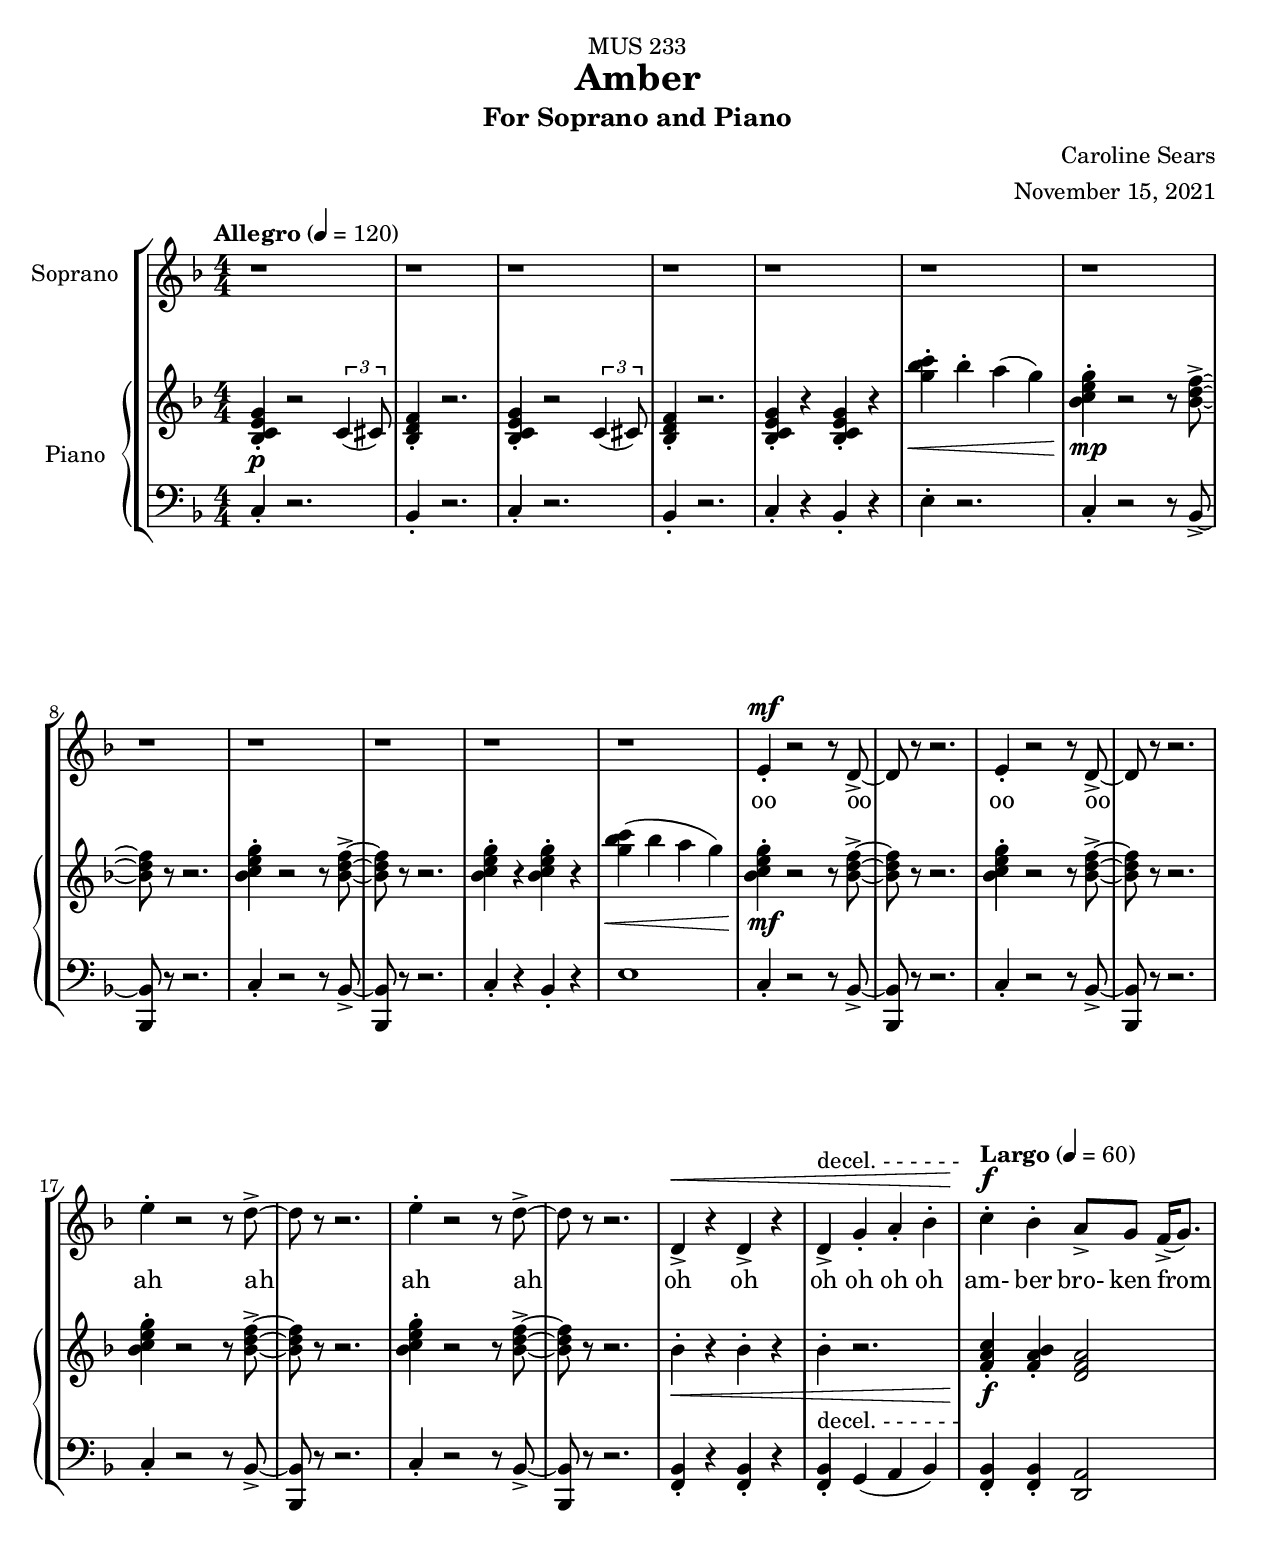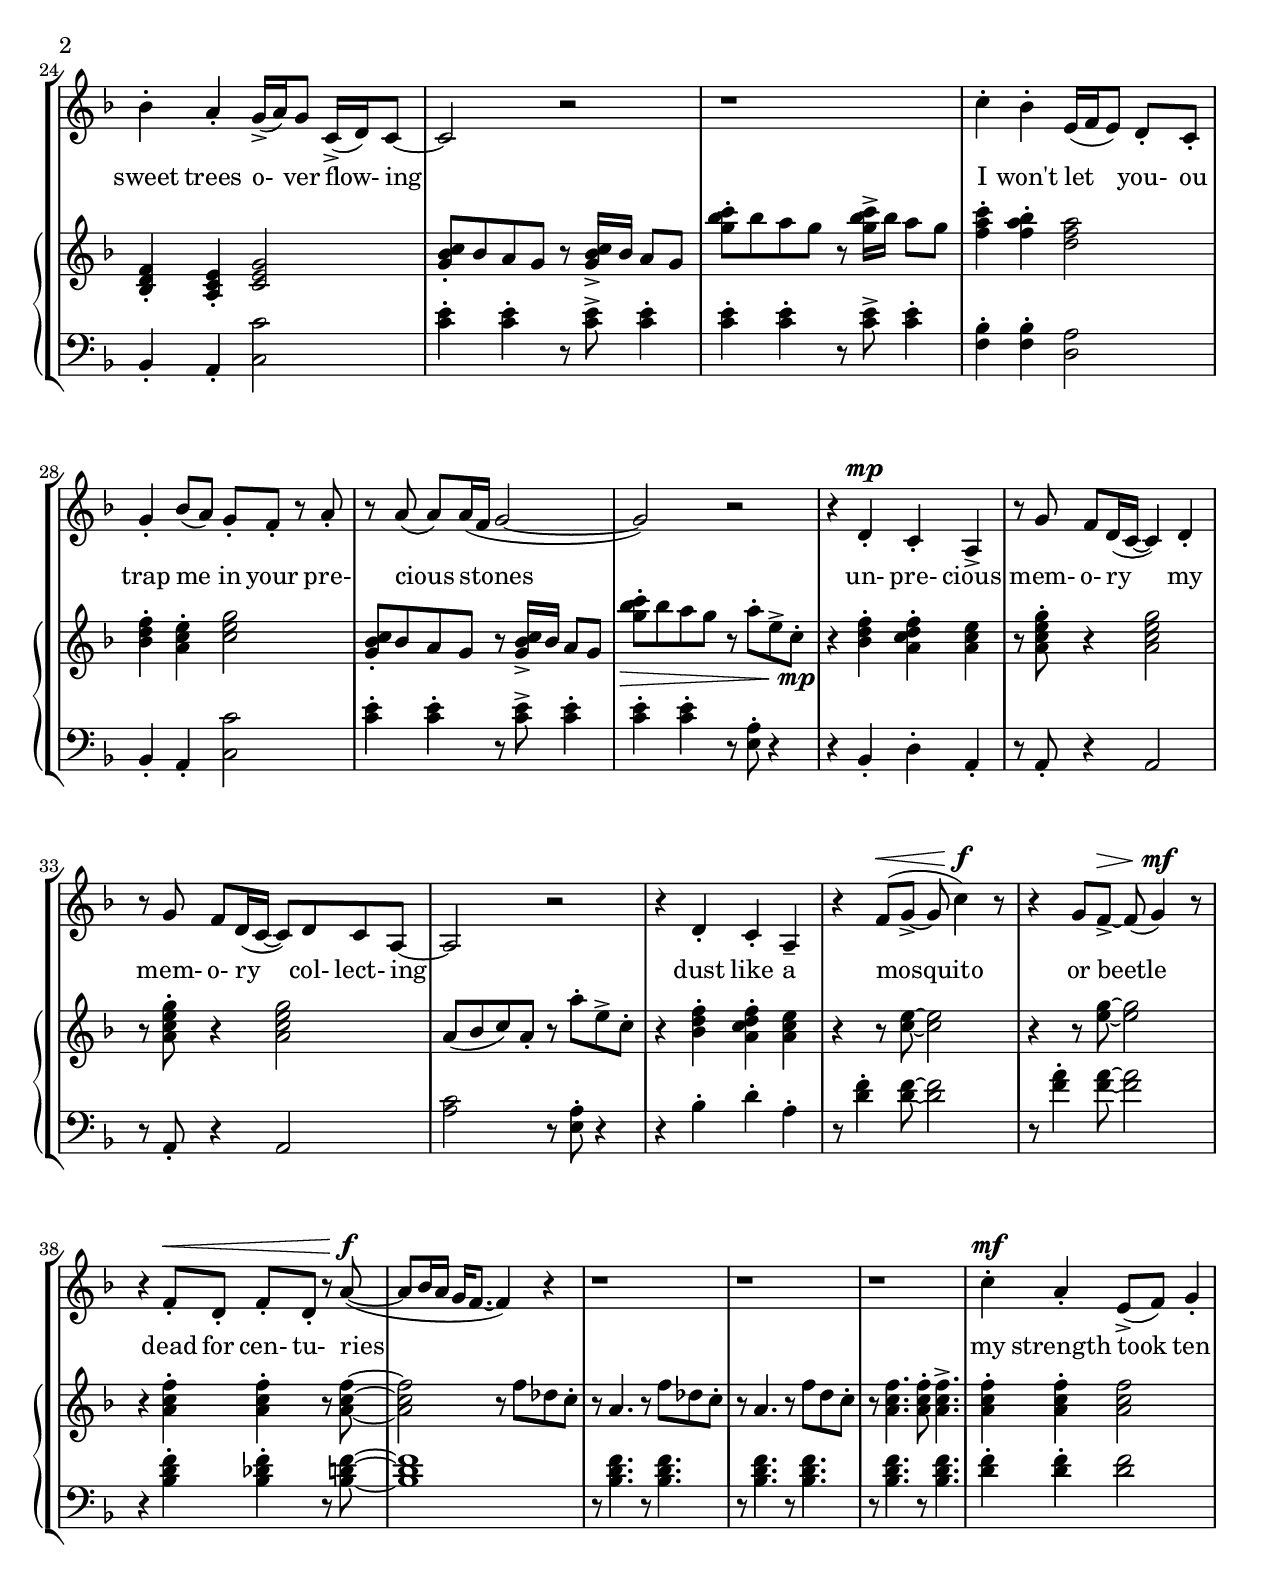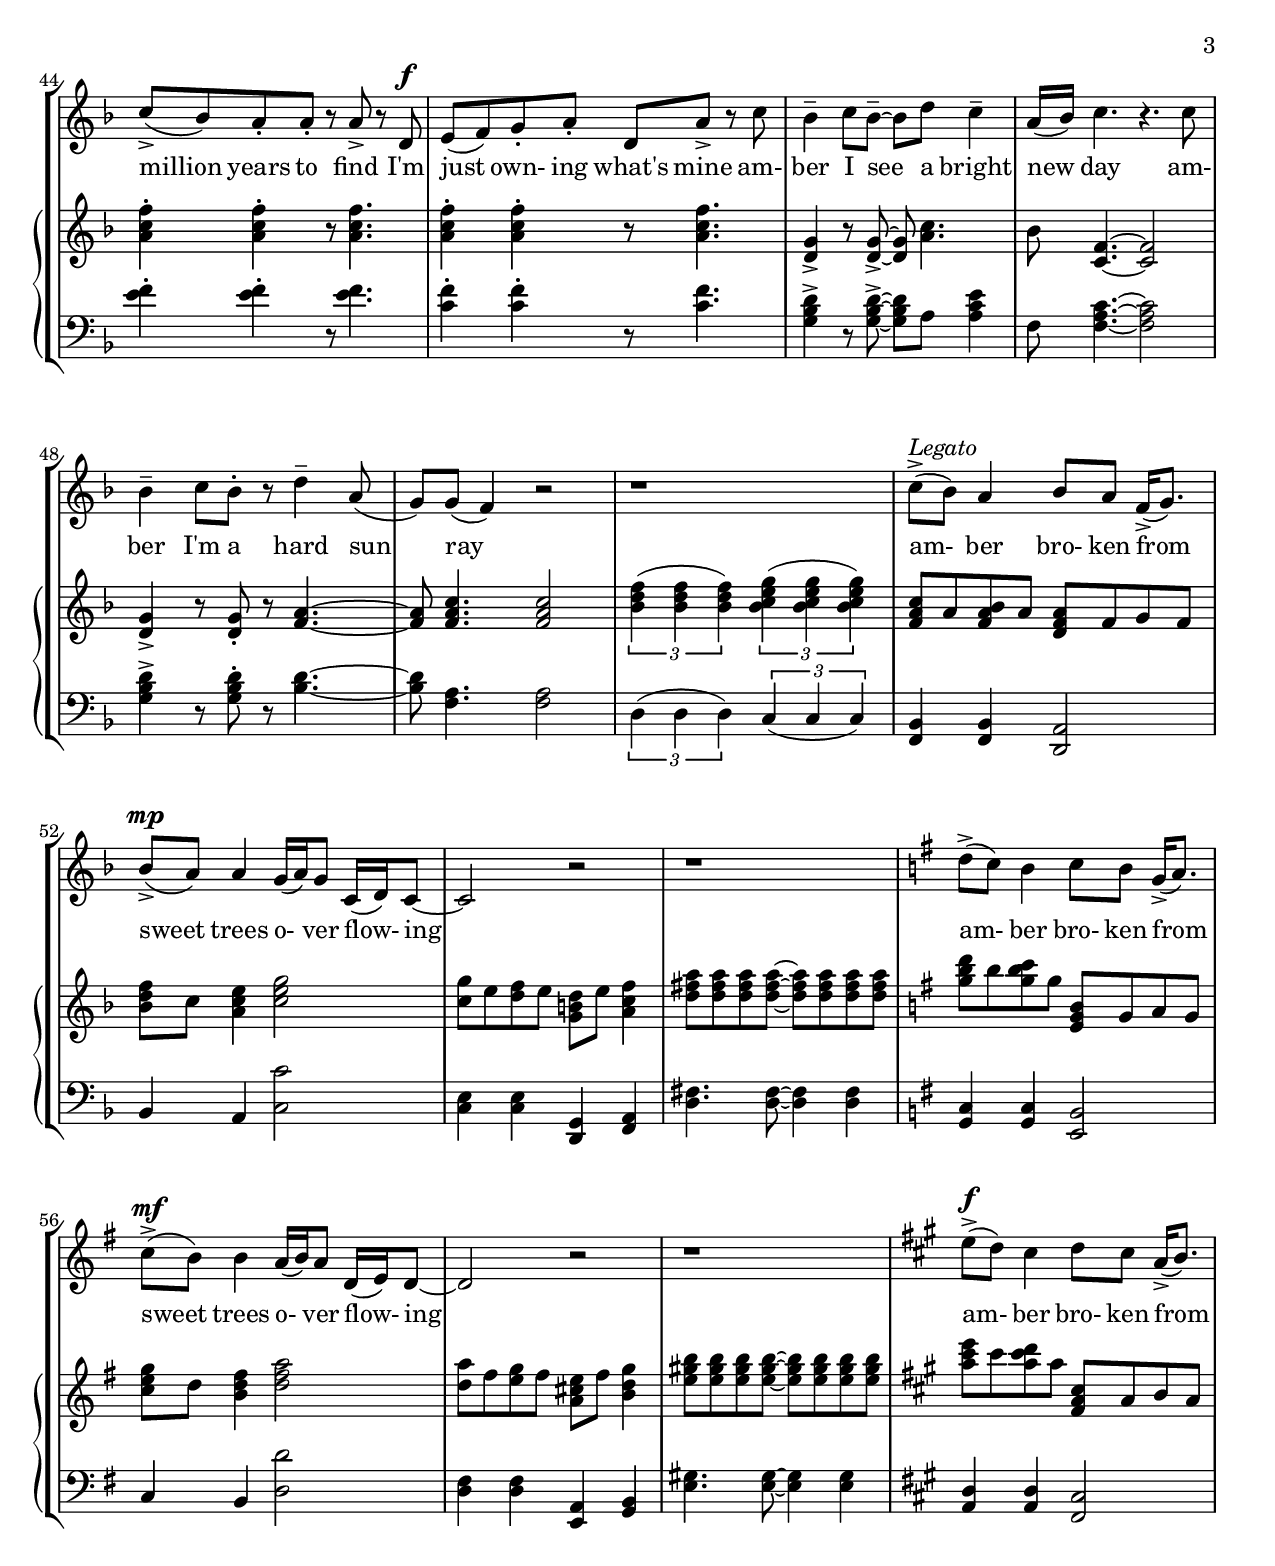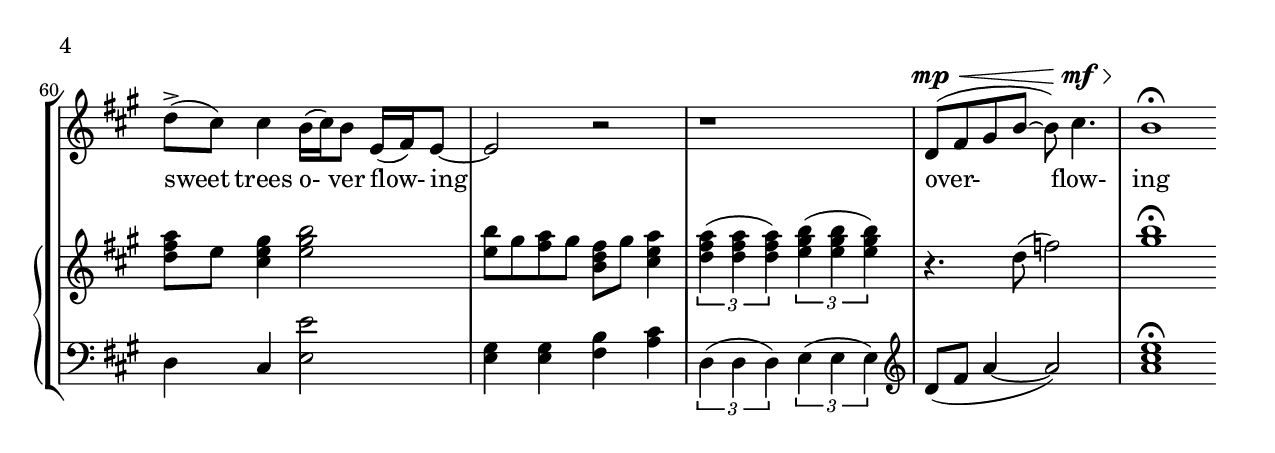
%%%%%%%%%%%%%%%%%%%% Header + Paper Dimensions %%%%%%%%%%%%%%%%%%%%
\header {
  title = "Amber"
    subtitle = "For Soprano and Piano"
    dedication = "MUS 233"
    composer = "Caroline Sears"
    arranger = "November 15, 2021"
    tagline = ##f

}
\paper {
  #(set-paper-size "ansi a")
  #(define top-margin (* 0.75 in))
}

%%%%%%%%%%%%%%%%%%%% Musical/Lyrical Content %%%%%%%%%%%%%%%%%%%%%%%%%%

%%%%% VOICE PART %%%%%%%%%%%
theNotes = \relative c'' {
    \set Staff.midiInstrument = "flute"
    \key f \major % C mixolydian
    \numericTimeSignature \time 4/4
    \tempo "Allegro" 4 = 120
    \dynamicUp

    %%Intro %%
    r1 | r1 |r1 | r1 | r1 | r1 | r1 | r1 | r1 | r1 | r1 | r1 |
    e,4\staccato\mf r2 r8 d8\accent~ |d8 r8 r2. |e4\staccato r2 r8 d8\accent~ |d8 r8 r2. 
    e'4\staccato r2 r8 d8\accent~ |d8 r8 r2. |e4\staccato r2 r8 d8\accent~ |d8 r8 r2. 
    d,4\accent\< r4 d4\accent r4| d4\accent^\markup{"decel. - - - - - -"}  g4\staccato a4\staccato bes\staccato |


    %% Verse 1 %%

    %bar 23%
    \tempo "Largo" 4 = 60
    c4\staccato\!\f bes4\staccato  a8\accent g8 f16\accent (g8.) | bes4\staccato  a\staccato g16\accent (a16) g8 c,16\accent (d16) c8~ |
    c2 r2 | r1 |
    %bar 27%
     c'4\staccato bes4\staccato  e,16 (f16 e8)  d8\staccato c8\staccato | g'4\staccato bes8 (a) g8\staccato f8\staccato r8 a8\staccato |
    r8 a8 (a) a16 (f16 g2~ | g2) r2 |
    %bar 31%
    r4 d4\mp\staccato c4\staccato a\accent |r8 g'8 f d16 (c16~c4) d4\staccato | r8 g8 f d16 (c16~c8) d8 c8 a~ |a2 r2 |
    %bar 35%
    r4 d4\staccato c4\staccato a4\tenuto | r4 f'8\< (g8\accent~g8 c4\!\f) r8 | r4 g8 f8\>\accent~f8 (g4\!\mf) r8 | r4 f8\staccato\< d\staccato f\staccato d\staccato r8 a'8\!\f(~a8 bes16  a16 
    g f8.~f4)  r4|
    %bar40
     r1 |r1| r1 |
     %bar 43
    c'4\staccato\mf a\staccato e8\accent (f8) g4\staccato | c8\accent (bes) a8\staccato a8\staccato r8 a\accent r8 d,8\f |
    e8 (f) g8\staccato a8\staccato  d,8 a'8\accent r8 c8| bes4\tenuto c8 bes8\tenuto~bes8 d8 c4\tenuto| a16 (bes) c4. r4. c8|
    %bar 48
    bes4\tenuto c8 bes8\staccato r8 d4\tenuto a8 (g8) g8 (f4) r2 | r1 |
    %bar 50
    c'8\accent^\markup{\italic{"Legato"}} (bes8)  a4 bes8 a8 f16\accent (g8.) | bes8\mp\accent (a8) a4 g16 (a16) g8 c,16 (d16) c8~ |
    c2 r2 | r1 |
    %bar 54
    \key g \major
    d'8\accent (c8)  b4 c8 b8 g16\accent (a8.) | c8\mf\accent (b8) b4 a16 (b16) a8 d,16 (e16) d8~ |
    d2 r2 | r1 |
    \key a \major
    %bar 58
    e'8\f\accent (d8)  cis4 d8 cis8 a16\accent (b8.) | d8\accent (cis8) cis4 b16 (cis16) b8 e,16 (fis16) e8~ |
    e2 r2 | r1 |
    %bar 62
    d8\mp\< (fis gis b~b8) cis4.\!\mf\>|b1\!\fermata \bar ".|"


    
  }

theWords =  \lyricmode {
      %% Intro %%%
      oo oo oo oo
      ah ah ah ah
      oh oh oh oh oh oh
      %% Verse 1%%%
      am- ber bro- ken from
      sweet trees o- ver flow- ing
      I won't let you- _ou  trap me
      in your pre- cious stones_
      un- pre- cious mem- o- ry my
      mem- o- ry col- lect- ing
      dust like a mosquito or beetle
      dead for cen- tu- ries
      my strength took ten million
      years to find
      I'm just own- ing what's mine
      am- ber I see a bright new day
      am- ber I'm a hard sun ray 

      am- ber bro- ken from
      sweet trees o- ver flow- ing

      am- ber bro- ken from
      sweet trees o- ver flow- ing

      am- ber bro- ken from
      sweet trees o- ver flow- ing

      over- flow- ing



  }

%%%%%% PIANO PART %%%%%%%%%%
righthand =\relative c' {
    \key f \major
    \numericTimeSignature \time 4/4

    %%%%%%%% INTRO %%%%%%%%
    \tempo "Allegro" 4 = 120
    <bes c e g>4\staccato\p r2 \tuplet 3/2 {c4 (cis8)} | <bes d f>4\staccato r2.|
    <bes c e g>4\staccato r2 \tuplet 3/2 {c4 (cis8)} | <bes d f>4\staccato r2.|
    <bes c e g>4\staccato r4 <bes c e g>4\staccato r4|
    <g'' bes c>4\staccato\< bes\staccato a (g) |
    <bes, c e g>4\staccato\!\mp r2 r8 <bes d f>8\accent~|<bes d f>8 r8 r2. |
    <bes c e g>4\staccato r2 r8 <bes d f>8\accent~|<bes d f>8 r8 r2. |
    <bes c e g>4\staccato r4 <bes c e g>4\staccato r4|
    <g' bes c>4\< (bes a g) |
    <bes, c e g>4\!\mf\staccato r2 r8 <bes d f>8\accent~|<bes d f>8 r8 r2. |
    <bes c e g>4\staccato r2 r8 <bes d f>8\accent~|<bes d f>8 r8 r2. |
    <bes c e g>4\staccato r2 r8 <bes d f>8\accent~|<bes d f>8 r8 r2. |
    <bes c e g>4\staccato r2 r8 <bes d f>8\accent~|<bes d f>8 r8 r2. |
    bes4\staccato\< r4 bes4\staccato r4 | bes4\staccato r2. | 
    

    
    %%%% VERSE 1 %%%%%%%%
    \tempo "Largo" 4 = 60

    %bar 23%
    <f a c>4\staccato\!\f <f a bes>\staccato <d f a>2 | <bes d f>4\staccato <a c e>4\staccato  <c e g>2 |
    <g' bes c>8\staccato  bes  a g r8 <g bes c>16\accent bes16 a8 g |<g' bes c>8\staccato  bes  a g r8 <g bes c>16\accent bes16 a8 g |
    %bar 27%
    <f a c>4\staccato <f a bes>\staccato <d f a>2 | <bes d f>4\staccato <a c e>4\staccato  <c e g>2 |
    <g bes c>8\staccato  bes  a g r8 <g bes c>16\accent bes16 a8 g | <g' bes c>8\>\staccato  bes  a g r8 a\staccato e\accent c\!\mp\staccato |
    %bar 31%
    r4 <bes d f>4\staccato <a c d f>4\staccato <a c e> | r8 <a c e g>\staccato r4 <a c e g>2 |  r8 <a c e g>\staccato r4 <a c e g>2 | 
    %bar 34%
    a8 (bes c) a\staccato r8 a'\staccato e\accent c\staccato |r4 <bes d f>4\staccato <a c d f>4\staccato <a c e> |
    r4 r8 <c e>8~<c e>2 | r4 r8 <e g>8~<e g>2 | r4 <a, c f>4\staccato <a c f>4\staccato r8 <a c f>8~| <a c f>2 r8 f'8 des c\staccato|
    %bar 40
    r8 a4. r8 f'8 des c\staccato | r8 a4. r8 f'8 d c\staccato | r8 <a c f>4. <a c f>8\staccato <a c f>4.\accent  |
    <a c f>4\staccato <a c f>4\staccato <a c f>2 |<a c f>4\staccato <a c f>4\staccato r8<a c f>4.| 
    %bar45
    <a c f>4\staccato <a c f>4\staccato r8<a c f>4.| <g d>4\accent r8 <g d>\accent~<g d>8 <a c>4. |
    bes8 <f c>4.~<f c>2 |<g d>4\accent r8 <g d>\staccato r8 <f a>4.~| <f a>8 <f a c>4. <f a c>2 |
    %bar 50
    \tuplet 3/2 {<bes\mp d f>4 (<bes d f>4 <bes d f>4)} \tuplet 3/2 { <bes c e g>4 (<bes c e g>4 <bes c e g>4)} |
    %bar 51
    <f a c>8 a8 <f a bes>8 a8 <d, f a>8 f8 g8 f | <bes d f>8 c8 <a c e>4 <c e g>2 |
    <c g'>8 e8 <d f>8 e8 <g, b d > e'8 <a, c f>4 | <d fis a>8 <d fis a>8 <d fis a>8 <d fis a>8~<d fis a>8 <d fis a>8 <d fis a>8 <d fis a>8 |
    %bar 55
    \key g \major
    <g b d>8 b8 <g b c>8 g8 <e, g b>8 g8 a8 g | <c e g>8 d8 <b d fis>4 <d fis a>2 |
    <d a'>8 fis8 <e g>8 fis8 <a, cis e > fis'8 <b, d g>4 | <e gis b>8 <e gis b>8 <e gis b>8 <e gis b>8~<e gis b>8<e gis b>8 <e gis b>8 <e gis b>8|

    \key a \major 
    <a cis e>8 cis8 <a cis d>8 a8 <fis, a cis>8 a8 b8 a | <d fis a>8 e8 <cis e gis>4 <e gis b>2 |
    <e b'>8 gis8 <fis a>8 gis8 <b, d fis > gis'8 <cis, e a>4 |\tuplet 3/2 {<d fis a>4 (<d fis a>4 <d fis a>4)} \tuplet 3/2 { <e gis b>4 (<e gis b>4 <e gis b>4)} |
    r4. d8 (f2) | <gis b>1\fermata \bar ".|"
    



  }

lefthand = \relative c {
    \key f \major
    \numericTimeSignature \time 4/4
    \clef "bass"

    %%%%%%%% INTRO %%%%%%%%
    \tempo "Allegro" 4 = 120
    c4\staccato r2.|bes4\staccato r2. |
    c4\staccato r2.|bes4\staccato r2. |
    c4\staccato r4 bes4\staccato r4|
    e4\staccato r2.|
    c4\staccato r2 r8 bes8~\accent|<bes bes,>8 r8 r2. |
    c4\staccato r2 r8 bes8~\accent|<bes bes,>8 r8 r2. |
    c4\staccato r4 bes4\staccato r4|
    e1|
    c4\staccato r2 r8 bes8~\accent|<bes bes,>8 r8 r2. |
    c4\staccato r2 r8 bes8~\accent|<bes bes,>8 r8 r2. |
    c4\staccato r2 r8 bes8~\accent|<bes bes,>8 r8 r2. |
    c4\staccato r2 r8 bes8~\accent|<bes bes,>8 r8 r2. |
    <bes f>4\staccato r4 <bes f>4\staccato r4 |
    <bes f>4\staccato^\markup{"decel. - - - - - -"} g4 (a bes) |

    %%%%% VERSE 1 %%%%%%%%%%
    \tempo "Largo" 4 = 60

    %bar 23%
    <f bes>4\staccato <f bes>4\staccato <d a'>2 | bes'4\staccato a4\staccato <c c'>2| 
    <c' e>4\staccato <c e>\staccato r8 <c e>\accent <c e>4\staccato  |
    <c e>4\staccato <c e>\staccato r8 <c e>\accent <c e>4\staccato |
     %bar 27%
     <f, bes>4\staccato <f bes>4\staccato <d a'>2 | bes4\staccato a4\staccato <c c'>2|
     <c' e>4\staccato <c e>\staccato r8 <c e>\accent <c e>4\staccato  |
     <c e>4\staccato <c e>\staccato r8 <a e>8\staccato r4 |
     %bar 31%
      r4 bes,4\staccato d\staccato a\staccato | r8 a8\staccato r4 a2 |r8 a8\staccato r4 a2 |
      %bar 34%
      <a' c>\2 r8 <a e>8\staccato r4 | r4 bes4\staccato d\staccato a\staccato |
      r8 <d f>4\staccato <d f>8~ <d f>2 | r8 <f a>4\staccato <f a>8~<f a>2 |
      %bar 38
      r4 <bes, d f>4\staccato <bes des f>4\staccato r8 <bes d f>8~|
      <bes d f>1 | r8 <bes d f>4. r8 <bes d f>4. |  r8 <bes d f>4. r8 <bes d f>4. |r8 <bes d f>4. r8 <bes d f>4. |
      %bar 43
      <d f>4\staccato <d f>\staccato <d f>2 | <e f>4\staccato <e f>\staccato r8 <e f>4.|
      <c f>4\staccato <c f>4\staccato r8 <c f>4. |
      %bar 46
      <g bes d>4\accent r8 <g bes d>8\accent~<g bes d>8 a8 <a c e>4 | f8 <f a c>4.~<f a c>2 | <g bes d>4\accent r8 <g bes d>8\staccato r8 <bes d >4.~|
      <bes d >8 <f a>4. <f a>2 |
      %bar 50
      \tuplet 3/2 {d4 (d d)} \tuplet 3/2 {c4 (c4 c)} |
      %bar 51
      <f, bes>4  < f bes>4 <d a' >2 | bes'4 a4 <c c'>2 |
      <c e>4 <c e>4 <g d>4 <a f>4| <d fis>4. <d fis>8~<d fis>4 <d fis> |
      %bar 55
      \key g \major
      <g, c>4  < g c>4 <e b' >2 | c'4 b4 <d d'>2 |
      <d fis>4 <d fis>4 <a e>4 <b g>4| <e gis>4. <e gis>8~<e gis>4 <e gis> |
      %bar 59
      \key a \major
      <a, d>4  < a d>4 <fis cis' >2 | d'4 cis4 <e e'>2 |
      <e gis>4 <e gis>4 <fis b>4 <a cis>4|\tuplet 3/2 {d,4 (d d)} \tuplet 3/2 {e4 (e4 e)}  |
     \clef "treble"
      d'8 ( fis a4~a2 ) | <a cis e>1\fermata \bar ".|"
    
  }

%%%%%%%%%%%%%%%%%%%%%%% Score Setup %%%%%%%%%%%%%%%%%%%%%%%%%%%%%%%%%%%
\score {
\new StaffGroup <<
  \new Staff \with {instrumentName = "Soprano" 
    %shortInstrumentName = #"Sop. "
    }
  \new Voice = vocals \theNotes
  \new Lyrics \lyricsto vocals \theWords
  

  \new PianoStaff \with { instrumentName = "Piano" 
    %shortInstrumentName = #"Pno. "
    }
  <<
    \new Staff = "upper" \righthand
    \new Staff = "lower" \lefthand
  >>
>>

  \layout {}
  \midi {}
}